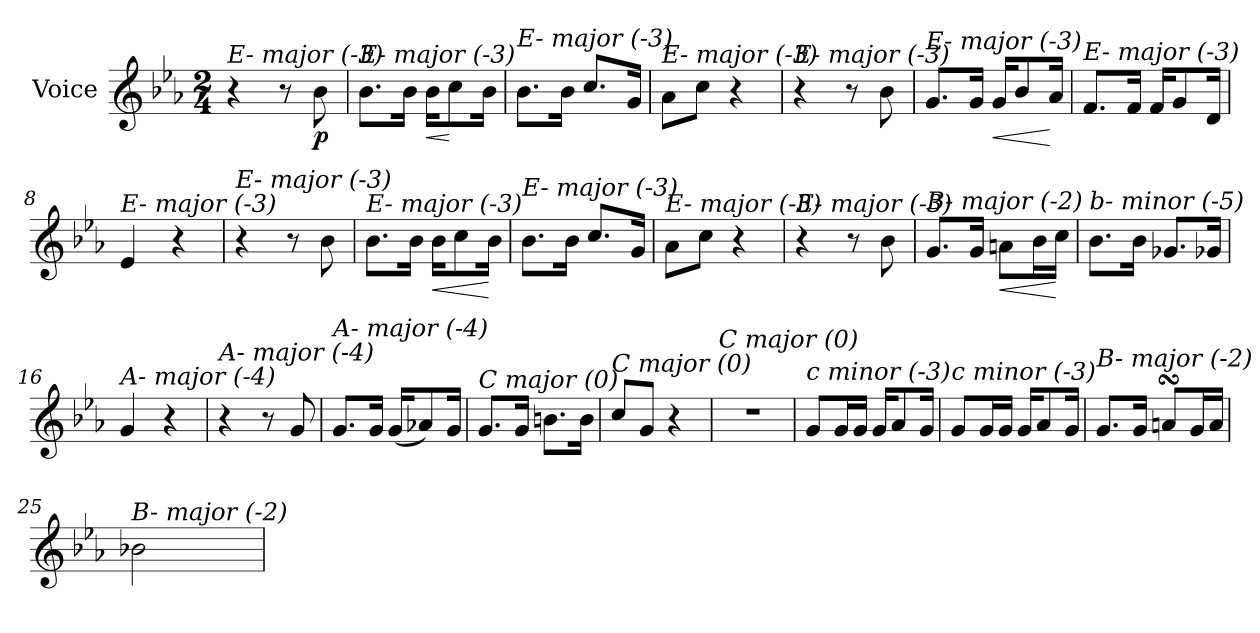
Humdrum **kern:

**kern	**dynam
*part1	*part1
*staff1	*staff1
*I"Voice	*
*clefG2	*
*k[b-e-a-]	*
*E-:	*
*M2/4	*
=1	=1
!LO:TX:i:t=E- major (-3)	!
4r	.
8r	.
!	!LO:DY:b
8b-\	p
=2	=2
!LO:TX:i:t=E- major (-3)	!
8.b-\L	.
16b-\Jk	.
!	!LO:HP:b
16b-\KL	<
8cc\	[
16b-\Jk	.
=3	=3
!LO:TX:i:t=E- major (-3)	!
8.b-\L	.
16b-\Jk	.
8.cc/L	.
16g/Jk	.
=4	=4
!LO:TX:i:t=E- major (-3)	!
8a-\L	.
8cc\J	.
4r	.
=5	=5
!LO:TX:i:t=E- major (-3)	!
4r	.
8r	.
8b-\	.
=6	=6
!LO:TX:i:t=E- major (-3)	!
8.g/L	.
16g/Jk	.
!	!LO:HP:b
16g/KL	<
8b-/	.
16a-/Jk	[
!!LO:LB:g=z
=7	=7
!LO:TX:i:t=E- major (-3)	!
8.f/L	.
16f/Jk	.
16f/KL	.
8g/	.
16d/Jk	.
=8	=8
!LO:TX:i:t=E- major (-3)	!
4e-/	.
4r	.
=9	=9
!LO:TX:i:t=E- major (-3)	!
4r	.
8r	.
8b-\	.
=10	=10
!LO:TX:i:t=E- major (-3)	!
8.b-\L	.
16b-\Jk	.
!	!LO:HP:b
16b-\KL	<
8cc\	.
16b-\Jk	[
=11	=11
!LO:TX:i:t=E- major (-3)	!
8.b-\L	.
16b-\Jk	.
8.cc/L	.
16g/Jk	.
=12	=12
!LO:TX:i:t=E- major (-3)	!
8a-\L	.
8cc\J	.
4r	.
=13	=13
!LO:TX:i:t=E- major (-3)	!
4r	.
8r	.
8b-\	.
!!LO:LB:g=z
=14	=14
!LO:TX:i:t=B- major (-2)	!
8.g/L	.
16g/Jk	.
!	!LO:HP:b
8an\L	<
16b-\L	.
16cc\JJ	[
=15	=15
!LO:TX:i:t=b- minor (-5)	!
8.b-\L	.
16b-\Jk	.
8.g-Xi/L	.
16g-Xi/Jk	.
=16	=16
!LO:TX:i:t=A- major (-4)	!
4g/	.
4r	.
=17	=17
!LO:TX:i:t=A- major (-4)	!
4r	.
8r	.
8g/	.
=18	=18
!LO:TX:i:t=A- major (-4)	!
8.g/L	.
16g/Jk	.
(<16g/KL	.
8a-X/)	.
16g/Jk	.
=19	=19
!LO:TX:i:t=C major (0)	!
8.g/L	.
16g/Jk	.
8.bn\L	.
16b\Jk	.
!!LO:LB:g=z
=20	=20
!LO:TX:i:t=C major (0)	!
8cc/L	.
8g/J	.
4r	.
=21	=21
!LO:TX:i:t=C major (0)	!
2r	.
=22	=22
!LO:TX:i:t=c minor (-3)	!
8g/L	.
16g/L	.
16g/JJ	.
16g/KL	.
8a-/	.
16g/Jk	.
=23	=23
!LO:TX:i:t=c minor (-3)	!
8g/L	.
16g/L	.
16g/JJ	.
16g/KL	.
8a-/	.
16g/Jk	.
=24	=24
!LO:TX:i:t=B- major (-2)	!
8.g/L	.
16g/Jk	.
8ansSsS/L	.
16g/L	.
16a/JJ	.
=25	=25
!LO:TX:i:t=B- major (-2)	!
2b-X\	.
=	=
*-	*-
